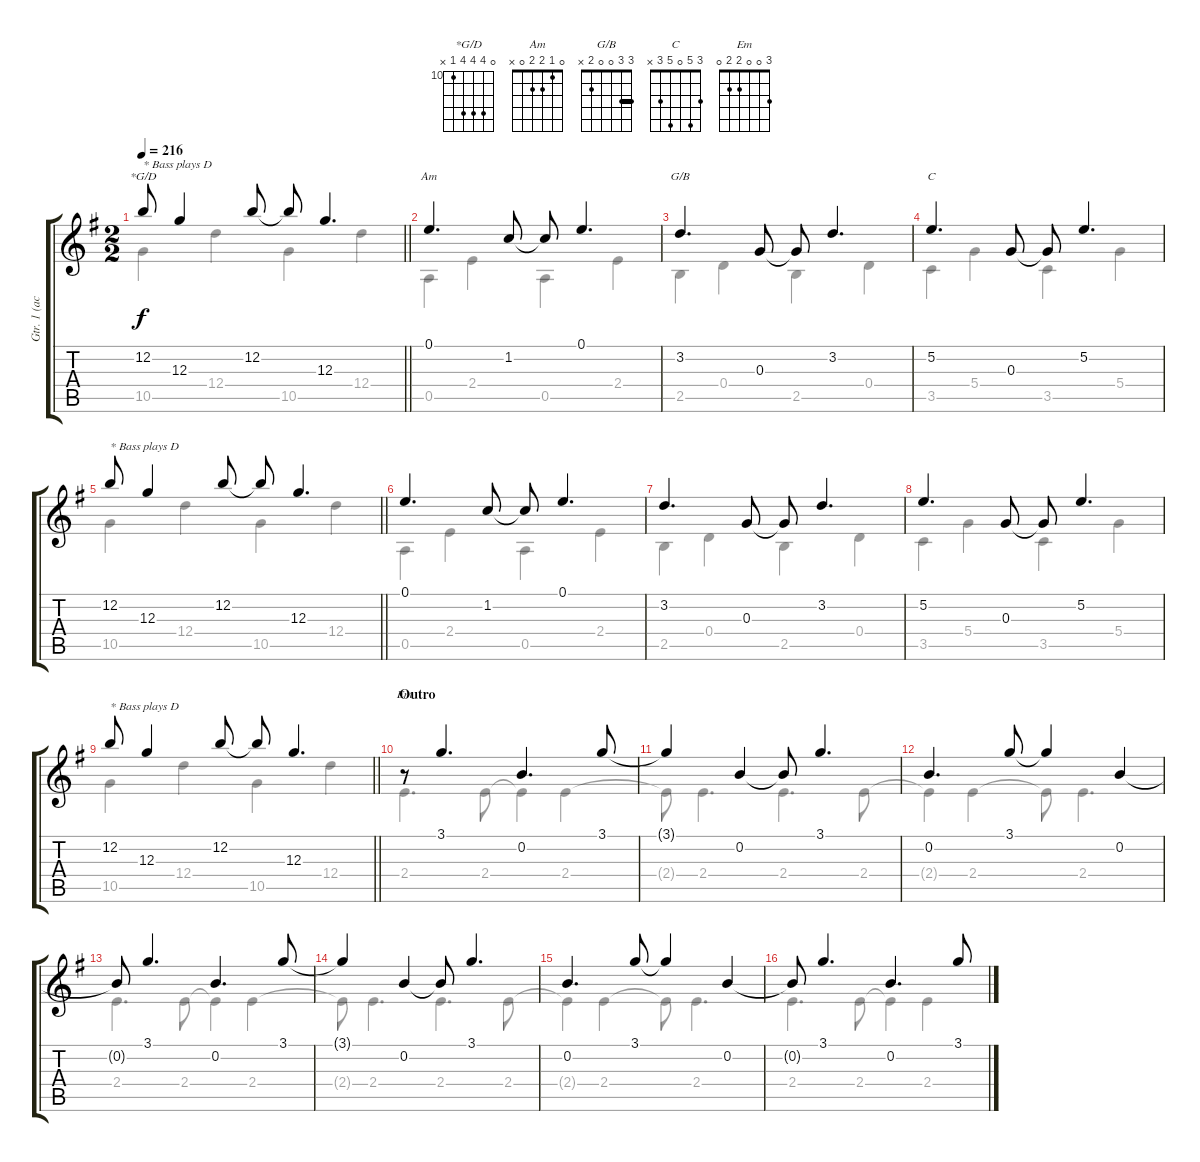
\track ("Gtr. 1 (acous.)" "Gtr. 1 (ac") {instrument acousticguitarsteel}
\staff {score tabs}
\tuning (E4 B3 G3 D3 A2 E2) {hide}
\chord ("*G/D" 0 13 13 13 10 x) {firstfret 10}
\chord ("Am" 0 1 2 2 0 x)
\chord ("G/B" 3 3 0 0 2 x) {barre 3}
\chord ("C" 3 5 0 5 3 x)
\chord ("Em" 3 0 0 2 2 0)
\voice
\ts (2 2)
\tempo 216
\clef g2
\barLineRight lightlight
\ks eminor
12.2.8{ch "*G/D" txt "* Bass plays D" dy f} 12.3.4 12.2.8 12.2{t}.8 12.3.4{d} |
0.1.4{d ch "Am"} 1.2.8 1.2{t}.8 0.1.4{d} |
3.2.4{d ch "G/B"} 0.3.8 0.3{t}.8 3.2.4{d} |
5.2.4{d ch "C"} 0.3.8 0.3{t}.8 5.2.4{d} |
\barLineRight lightlight
12.2.8{txt "* Bass plays D"} 12.3.4 12.2.8 12.2{t}.8 12.3.4{d} |
0.1.4{d} 1.2.8 1.2{t}.8 0.1.4{d} |
3.2.4{d} 0.3.8 0.3{t}.8 3.2.4{d} |
5.2.4{d} 0.3.8 0.3{t}.8 5.2.4{d} |
\barLineRight lightlight
12.2.8{txt "* Bass plays D"} 12.3.4 12.2.8 12.2{t}.8 12.3.4{d} |
\section ("" "Outro")
r.8{ch "Em"} 3.1.4{d} 0.2.4{d} 3.1.8 |
3.1{t}.4 0.2.4 0.2{t}.8 3.1.4{d} |
0.2.4{d} 3.1.8 3.1{t}.4 0.2.4 |
0.2{t}.8 3.1.4{d} 0.2.4{d} 3.1.8 |
3.1{t}.4 0.2.4 0.2{t}.8 3.1.4{d} |
0.2.4{d} 3.1.8 3.1{t}.4 0.2.4 |
0.2{t}.8 3.1.4{d} 0.2.4{d} 3.1.8
\voice
\clef g2
\ottava regular
\simile none
\barLineRight lightlight
\ks eminor
10.5.4{dy f} 12.4.4 10.5.4 12.4.4 |
0.5.4 2.4.4 0.5.4 2.4.4 |
2.5.4 0.4.4 2.5.4 0.4.4 |
3.5.4 5.4.4 3.5.4 5.4.4 |
\barLineRight lightlight
10.5.4 12.4.4 10.5.4 12.4.4 |
0.5.4 2.4.4 0.5.4 2.4.4 |
2.5.4 0.4.4 2.5.4 0.4.4 |
3.5.4 5.4.4 3.5.4 5.4.4 |
\barLineRight lightlight
10.5.4 12.4.4 10.5.4 12.4.4 |
2.4.4{d} 2.4.8 2.4{t}.4 2.4.4 |
2.4{t}.8 2.4.4{d} 2.4.4{d} 2.4.8 |
2.4{t}.4 2.4.4 2.4{t}.8 2.4.4{d} |
2.4.4{d} 2.4.8 2.4{t}.4 2.4.4 |
2.4{t}.8 2.4.4{d} 2.4.4{d} 2.4.8 |
2.4{t}.4 2.4.4 2.4{t}.8 2.4.4{d} |
2.4.4{d} 2.4.8 2.4{t}.4 2.4.4
